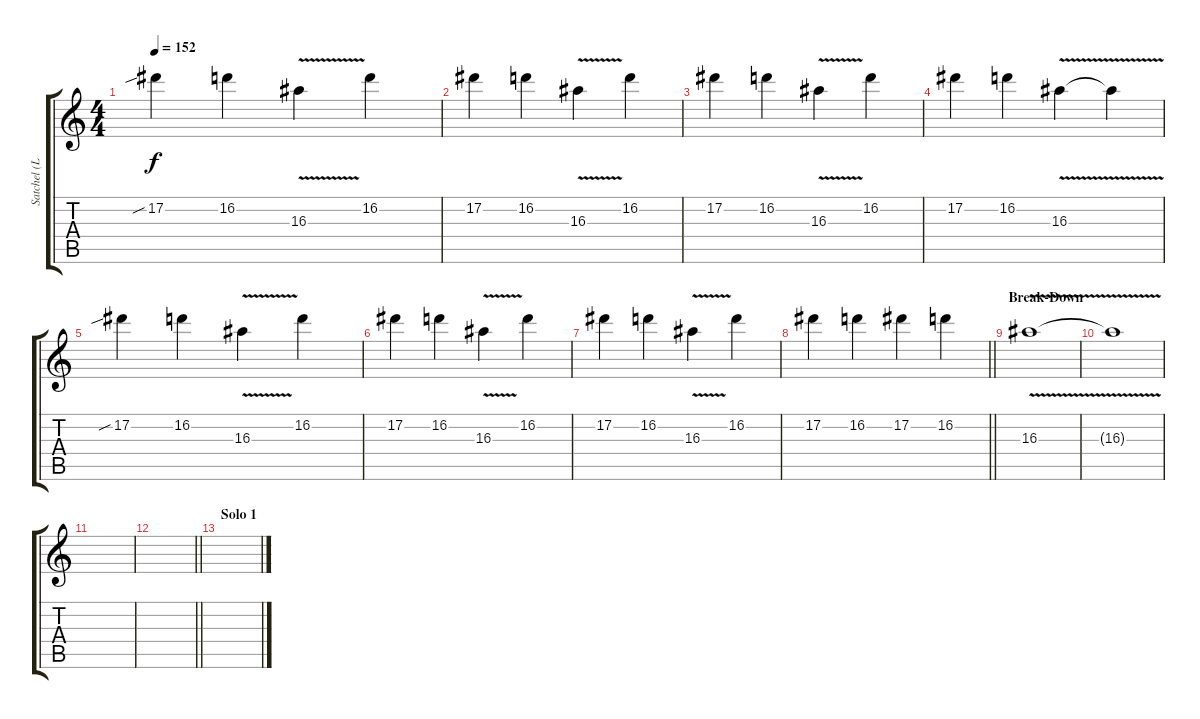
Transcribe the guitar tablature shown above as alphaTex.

\track ("Satchel (Lead 3)" "Satchel (L") {instrument distortionguitar}
\staff {score tabs}
\tuning (Eb4 Bb3 Gb3 Db3 Ab2 Eb2) {hide}
\ts (4 4)
\tempo 152
\clef g2
\ks c
17.2{sib}.4{dy f} 16.2.4 16.3{v}.4 16.2.4 |
17.2.4 16.2.4 16.3{v}.4 16.2.4 |
17.2.4 16.2.4 16.3{v}.4 16.2.4 |
17.2.4 16.2.4 16.3{v}.4 16.3{t}.4 |
17.2{sib}.4 16.2.4 16.3{v}.4 16.2.4 |
17.2.4 16.2.4 16.3{v}.4 16.2.4 |
17.2.4 16.2.4 16.3{v}.4 16.2.4 |
\barLineRight lightlight
17.2.4 16.2.4 17.2.4 16.2.4 |
\section ("" "Break-Down")
16.3{v}.1 |
16.3{t}.1 |
|
\barLineRight lightlight
|
\section ("" "Solo 1")
